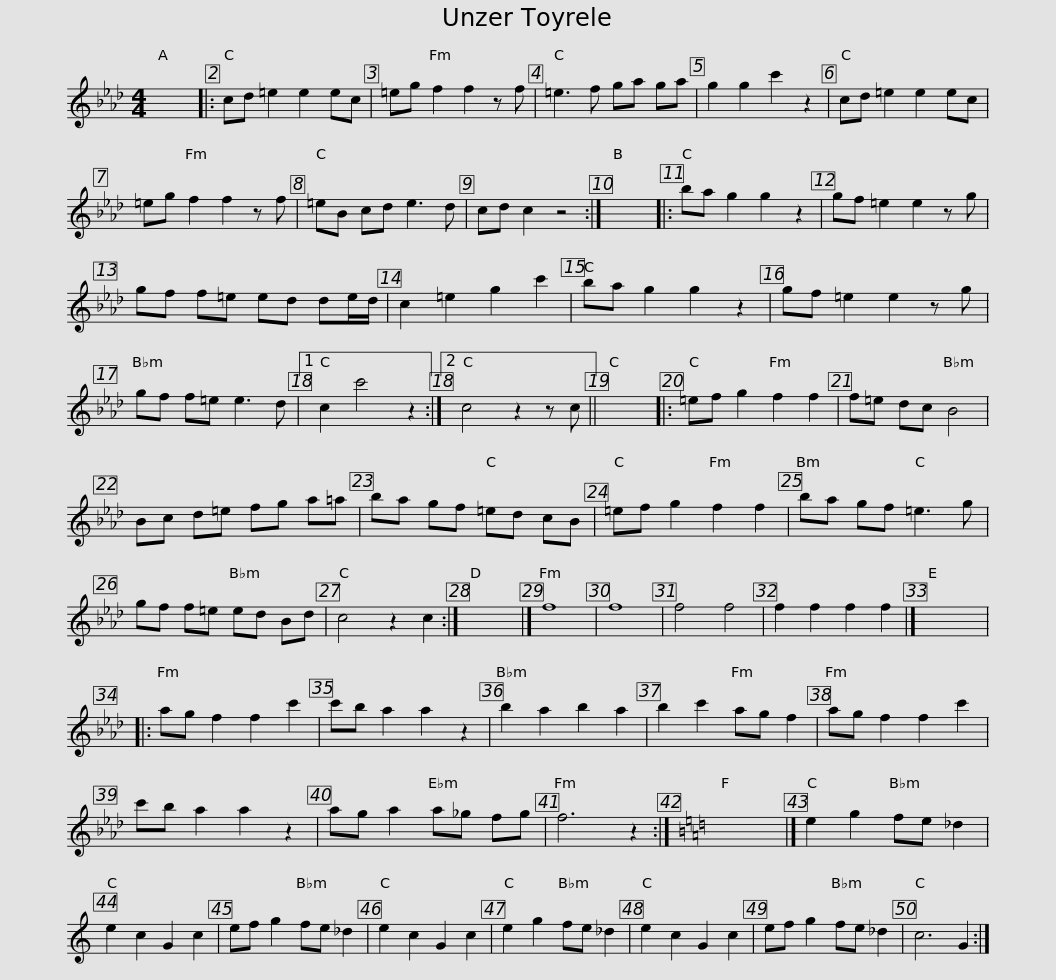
X:1
L:1/8
M:4/4
I:linebreak $
K:Ab
V:1 treble
V:1
 x8 |: cd =e2 e2 ec | =eg f2 f2 z f | =e3 f ga ga | g2 g2 c'2 z2 | %5
 cd =e2 e2 ec | =eg f2 f2 z f |$ =eB cd e3 d | cd c2 z4 :| x8 |: %10
 ba g2 g2 z2 | gf =e2 e2 z g | gf f=e ed de/d/ | c2 =e2 g2 c'2 |$ ba g2 g2 z2 | %15
 gf =e2 e2 z g | gf f=e e3 d |1 c2 c'4 z2 :|2 c4 z2 z c || x8 |: %20
 =ef g2 f2 f2 | f=e dc B4 |$ Bc d=e fg a=a | ba gf =ed cB | =ef g2 f2 f2 | %25
 ba gf =e3 g | gf f=e ed Bd |$ c4 z2 c2 :| x8 |] f8 | %30
 f8 | f4 f4 | f2 f2 f2 f2 |] x8 |: ag f2 f2 c'2 | %35
 c'b a2 a2 z2 | b2 a2 b2 a2 |$ b2 c'2 ag f2 | ag f2 f2 c'2 | c'b a2 a2 z2 | %40
 ag a2 a_g fg | f6 z2 :|[K:C] x8 |] e2 g2 fe _d2 | e2 c2 G2 c2 |$ %45
 ef g2 fe _d2 | e2 c2 G2 c2 | e2 g2 fe _d2 | e2 c2 G2 c2 | ef g2 fe _d2 | %50
 c6 G2 :| %51
